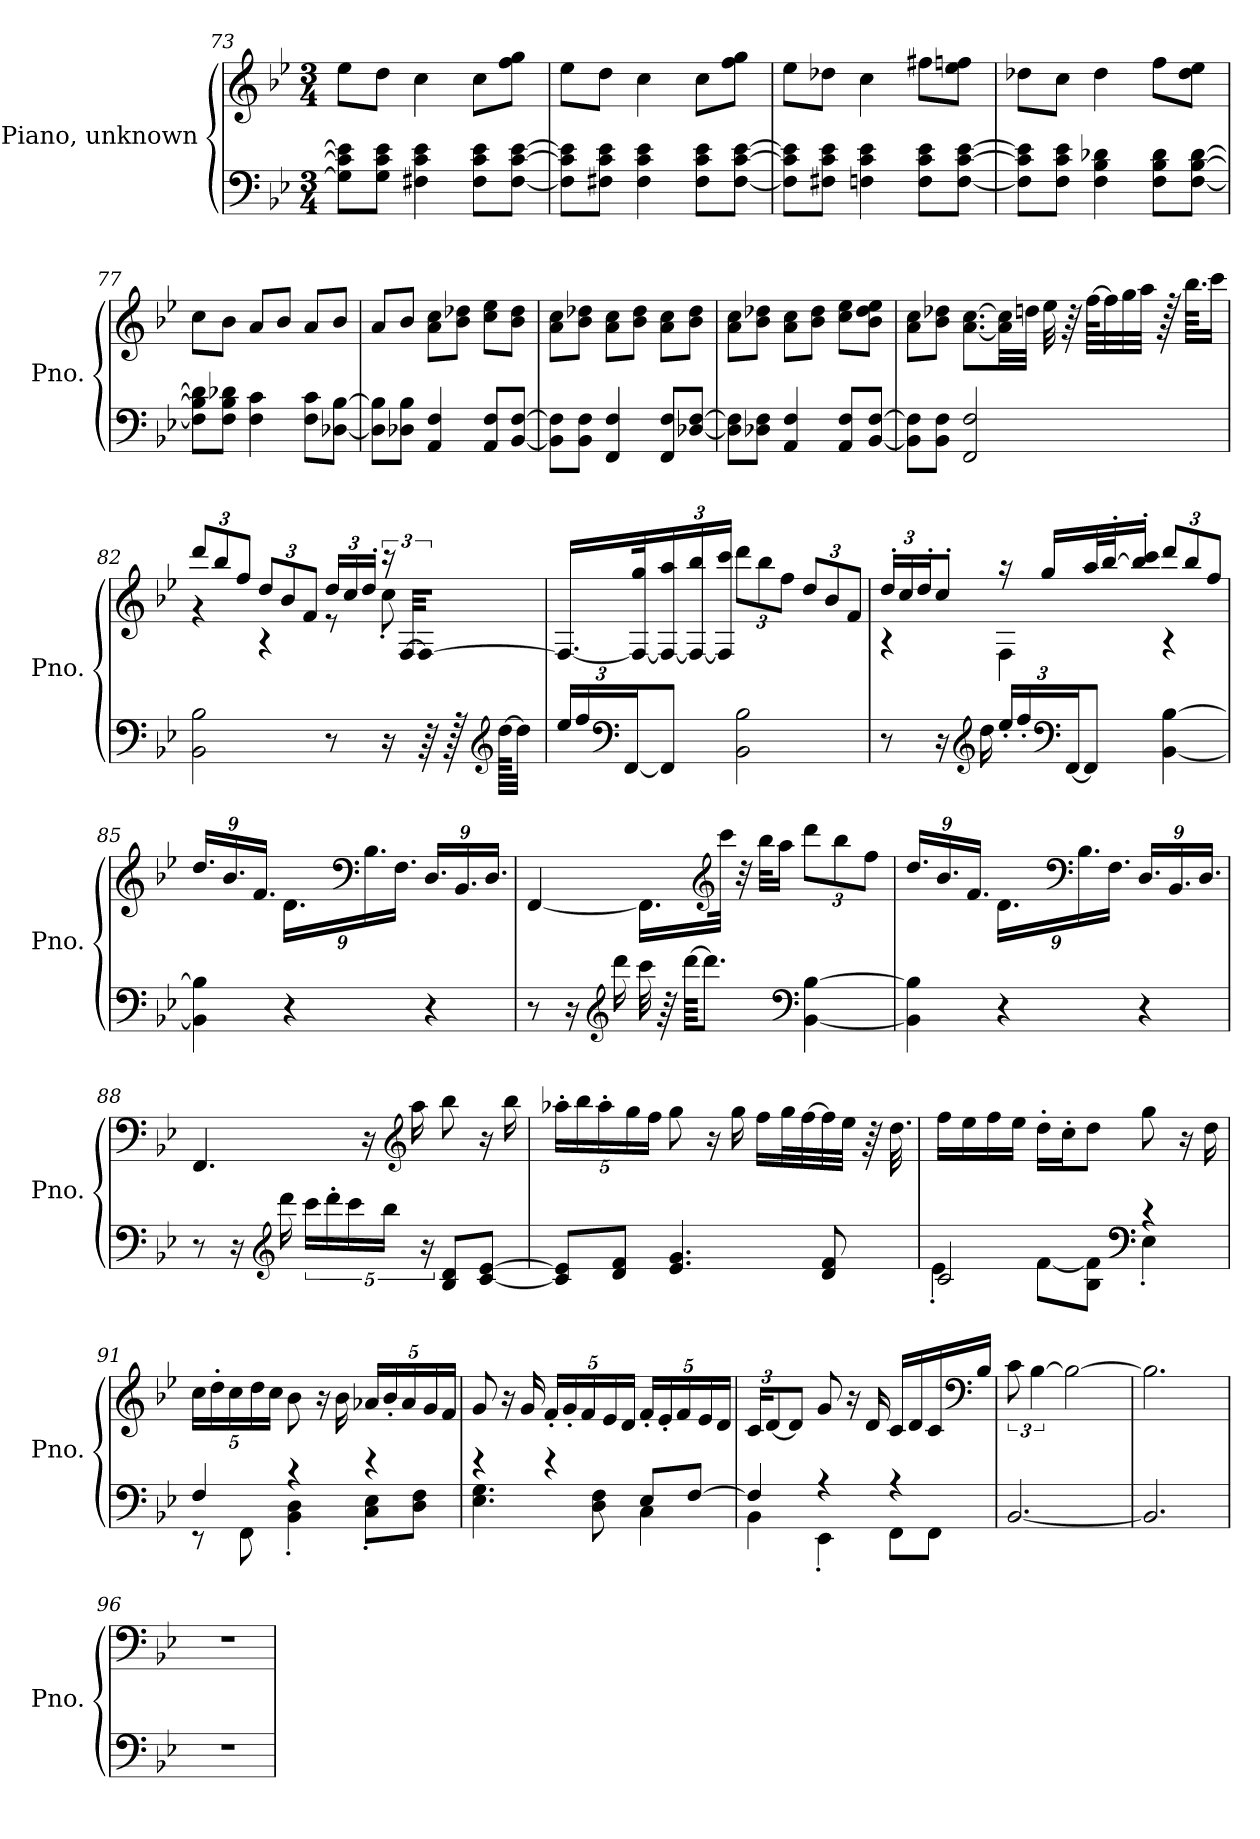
**kern	**kern
*part1	*part1
*staff2	*staff1
*I"Piano, unknown	*
*I'Pno.	*
*clefF4	*clefG2
*k[b-e-]	*k[b-e-]
*M3/4	*M3/4
=73	=73
8G\] 8c\] 8e-\]L	8ee-\L
8G\ 8c\ 8e-\J	8dd\J
4F#X\ 4c\ 4e-\	4cc\
8F#\ 8c\ 8e-\L	8cc\L
[8F#\ [8c\ [8e-\J	8ff\ 8gg\J
!!LO:LB:g=z
=74	=74
8F#\] 8c\] 8e-\]L	8ee-\L
8F#X\ 8c\ 8e-\J	8dd\J
4F#\ 4c\ 4e-\	4cc\
8F#\ 8c\ 8e-\L	8cc\L
[8F#\ [8c\ [8e-\J	8ff\ 8gg\J
=75	=75
8F#\] 8c\] 8e-\]L	8ee-\L
8F#X\ 8c\ 8e-\J	8dd-X\J
4Fn\ 4c\ 4e-\	4cc\
8F\ 8c\ 8e-\L	8ff#X\L
[8F\ [8c\ [8e-\J	8ee-\ 8ffn\J
=76	=76
8F\] 8c\] 8e-\]L	8dd-X\L
8F\ 8c\ 8e-\J	8cc\J
4F\ 4B-\ 4d-X\	4dd-\
8F\ 8B-\ 8d-\L	8ff\L
[8F\ [8B-\ [8d-\J	8dd-\ 8ee-\J
=77	=77
8F\] 8B-\] 8d-\]L	8cc\L
8F\ 8B-\ 8d-X\J	8b-\J
4F\ 4c\	8a/L
.	8b-/J
8F\ 8c\L	8a/L
[8D-X\ [8B-\J	8b-/J
=78	=78
8D-\] 8B-\]L	8a/L
8D-X\ 8B-\J	8b-/J
4AA/ 4F/	8a\ 8cc\L
.	8b-\ 8dd-X\J
8AA/ 8F/L	8cc\ 8ee-\L
[8BB-/ [8F/J	8b-\ 8dd-\J
!!LO:LB:g=z
=79	=79
8BB-\] 8F\]L	8a\ 8cc\L
8BB-\ 8F\J	8b-\ 8dd-X\J
4FF/ 4F/	8a\ 8cc\L
.	8b-\ 8dd-\J
8FF/ 8F/L	8a\ 8cc\L
[8D-X/ [8F/J	8b-\ 8dd-\J
=80	=80
8D-\] 8F\]L	8a\ 8cc\L
8D-X\ 8F\J	8b-\ 8dd-X\J
4AA/ 4F/	8a\ 8cc\L
.	8b-\ 8dd-\J
8AA/ 8F/L	8cc\ 8ee-\L
[8BB-/ [8F/J	8b-\ 8dd-\ 8ee-\J
=81	=81
8BB-\] 8F\]L	8a\ 8cc\L
8BB-\ 8F\J	8b-\ 8dd-X\J
2FF/ 2F/	[8.a\ [8.cc\L
.	32a\] 32cc\]LL
.	32ddn\JJJ
.	32ee-\
.	64r
.	[64ff\KLLL
.	32ff\]
.	32gg\
.	32aa\JJJ
.	128r
.	64.bb-\KKLL
.	16ccc\JJ
!!LO:LB:g=z
=82	=82
*	*Xbrackettup
*	*^
2BB-\ 2B-\	12ddd/L	4r
.	12bb-/	.
.	12ff/J	.
.	12dd/L	4r
.	12b-/	.
.	12f/J	.
8r	24dd/LL	8r
.	24cc/	.
.	24dd'/JJ	.
*	*brackettup	*
16r	24r	8cc'\
.	[48F/KLL	.
64r	16F/JJ_	.
128r	.	.
*clefG2	*	*
[128dd\KKLLL	.	.
32dd\JJJ]	.	.
*	*v	*v
=83	=83
*Xbrackettup	*
24ee-/LL	16.F/LL_
24ff/	.
*clefF4	*
[24FF/J	.
.	32F/_ 32gg/K
*	*Xbrackettup
8FF/J]	24F/_ 24aa/
.	24F/_ 24bb-/
.	24F/] 24ccc/JJ
2BB-\ 2B-\	12ddd\L
.	12bb-\
.	12ff\J
.	12dd/L
.	12b-/
.	12f/J
!!LO:LB:g=z
=84	=84
*	*^
8r	24dd'/LL	4r
.	24cc/	.
.	24dd'/J	.
16r	8cc'/J	.
*clefG2	*	*
16dd\	.	.
24ee-'/LL	16r	4F\
24ff'/	.	.
.	16gg/LL	.
*clefF4	*	*
[24FF/J	.	.
8FF/J]	32aa/L	.
.	[32bb-'/J	.
.	16bb-/]' 16ccc/'JJ	.
[4BB-\ [4B-\	12ddd/L	4r
.	12bb-/	.
.	12ff/J	.
*	*v	*v
=85	=85
4BB-\] 4B-\]	18.dd/LL
.	18.b-/
.	18.f/JJ
4r	18.d\LL
*	*clefF4
.	18.B-\
.	18.F\JJ
4r	18.D/LL
.	18.BB-/
.	18.D/JJ
!!LO:PB:g=z
=86	=86
8r	[4FF/
16r	.
*clefG2	*
16ddd\	.
32ccc\	16.FF\LL]
64r	.
[64ddd\KKKL	.
8.ddd\J]	.
*	*clefG2
.	32ccc\JJk
.	32r
.	32bb-\KLL
.	16aa\JJ
*clefF4	*
[4BB-\ [4B-\	12ddd\L
.	12bb-\
.	12ff\J
=87	=87
4BB-\] 4B-\]	18.dd/LL
.	18.b-/
.	18.f/JJ
4r	18.d\LL
*	*clefF4
.	18.B-\
.	18.F\JJ
4r	18.D/LL
.	18.BB-/
.	18.D/JJ
!!LO:LB:g=z
=88	=88
8r	4.FF/
16r	.
*clefG2	*
16ddd\	.
*brackettup	*
20ccc\LL	.
20ddd'\	.
20ccc\	.
.	16r
20bb-\JJ	.
*	*clefG2
.	16aa\
20r	.
8B-/ 8d/L	8bb-\
[8c/ [8e-/J	16r
.	16bb-\
=89	=89
8c/] 8e-/]L	20aa-X'\LL
.	20bb-\
.	20aa-'\
8d/ 8f/J	.
.	20gg\
.	20ff\JJ
4.e-/ 4.g/	8gg\
.	16r
.	16gg\
.	16ff\LL
.	32gg\L
.	[32ff\
8d/ 8f/	32ff\]
.	32ee-\JJJ
.	64r
.	32.dd\
=90	=90
*^	*
2c/	4e-'\	16ff\LL
.	.	16ee-\
.	.	16ff\
.	.	16ee-\JJ
.	[8f\L	16dd'\LL
.	.	16cc'\J
.	8B-\ 8f\]J	8dd\J
*clefF4	*	*
4r	4E-'\	8gg\
.	.	16r
.	.	16dd\
!!LO:LB:g=z
=91	=91	=91
4F/	8r	20cc\LL
.	.	20dd'\
.	.	20cc\
.	8FF\	.
.	.	20dd\
.	.	20cc\JJ
4r	4BB-\' 4D\'	8b-\
.	.	16r
.	.	16b-\
4r	8C\' 8E-\'L	20a-X/LL
.	.	20b-'/
.	.	20a-/
.	8D\ 8F\J	.
.	.	20g/
.	.	20f/JJ
=92	=92	=92
4r	4.E-\ 4.G\	8g/
.	.	16r
.	.	16g/
4r	.	20f'/LL
.	.	20g'/
.	.	20f/
.	8D\ 8F\	.
.	.	20e-/
.	.	20d/JJ
8E-/L	4C\	20f'/LL
.	.	20e-'/
.	.	20f/
[8F/J	.	.
.	.	20e-/
.	.	20d/JJ
=93	=93	=93
4F/]	4BB-\	24c/KL
.	.	[12d/
.	.	8d/J]
4r	4EE-'\	8g/
.	.	16r
.	.	16d/
4r	8FF\L	16c/LL
.	.	16d/
.	8FF\J	16c/
*	*	*clefF4
.	.	16B-/JJ
*v	*v	*
=94	=94
*	*brackettup
[2.BB-/	12c\
.	[6B-\
.	2B-\_
!!LO:LB:g=z
=95	=95
2.BB-/]	2.B-\]
=96	=96
2.r	2.r
=	=
*-	*-
